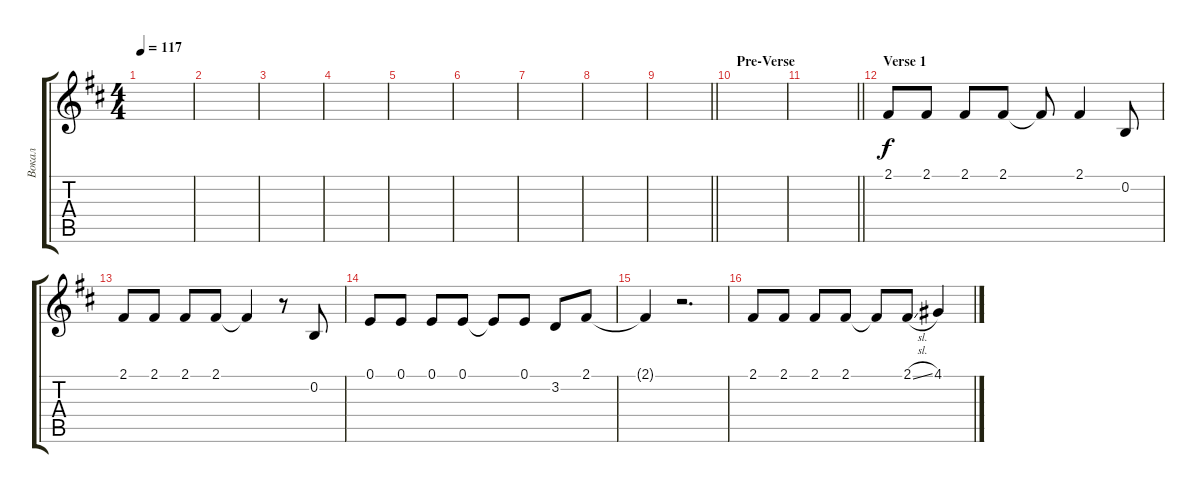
\track ("Вокал" "Вокал") {instrument trumpet}
\staff {score tabs}
\tuning (E4 B3 G3 D3 A2 E2) {hide}
\ts (4 4)
\tempo 117
\clef g2
\ks d
|
|
|
|
|
|
|
|
\barLineRight lightlight
|
\section ("" "Pre-Verse")
|
\barLineRight lightlight
|
\section ("" "Verse 1")
2.1.8 2.1.8 2.1.8 2.1.8 2.1{t}.8 2.1.4 0.2.8 |
2.1.8 2.1.8 2.1.8 2.1.8 2.1{t}.4 r.8 0.2.8 |
0.1.8 0.1.8 0.1.8 0.1.8 0.1{t}.8 0.1.8 3.2.8 2.1.8 |
2.1{t}.4 r.2{d} |
2.1.8 2.1.8 2.1.8 2.1.8 2.1{t}.8 2.1{sl}.8 4.1.4
